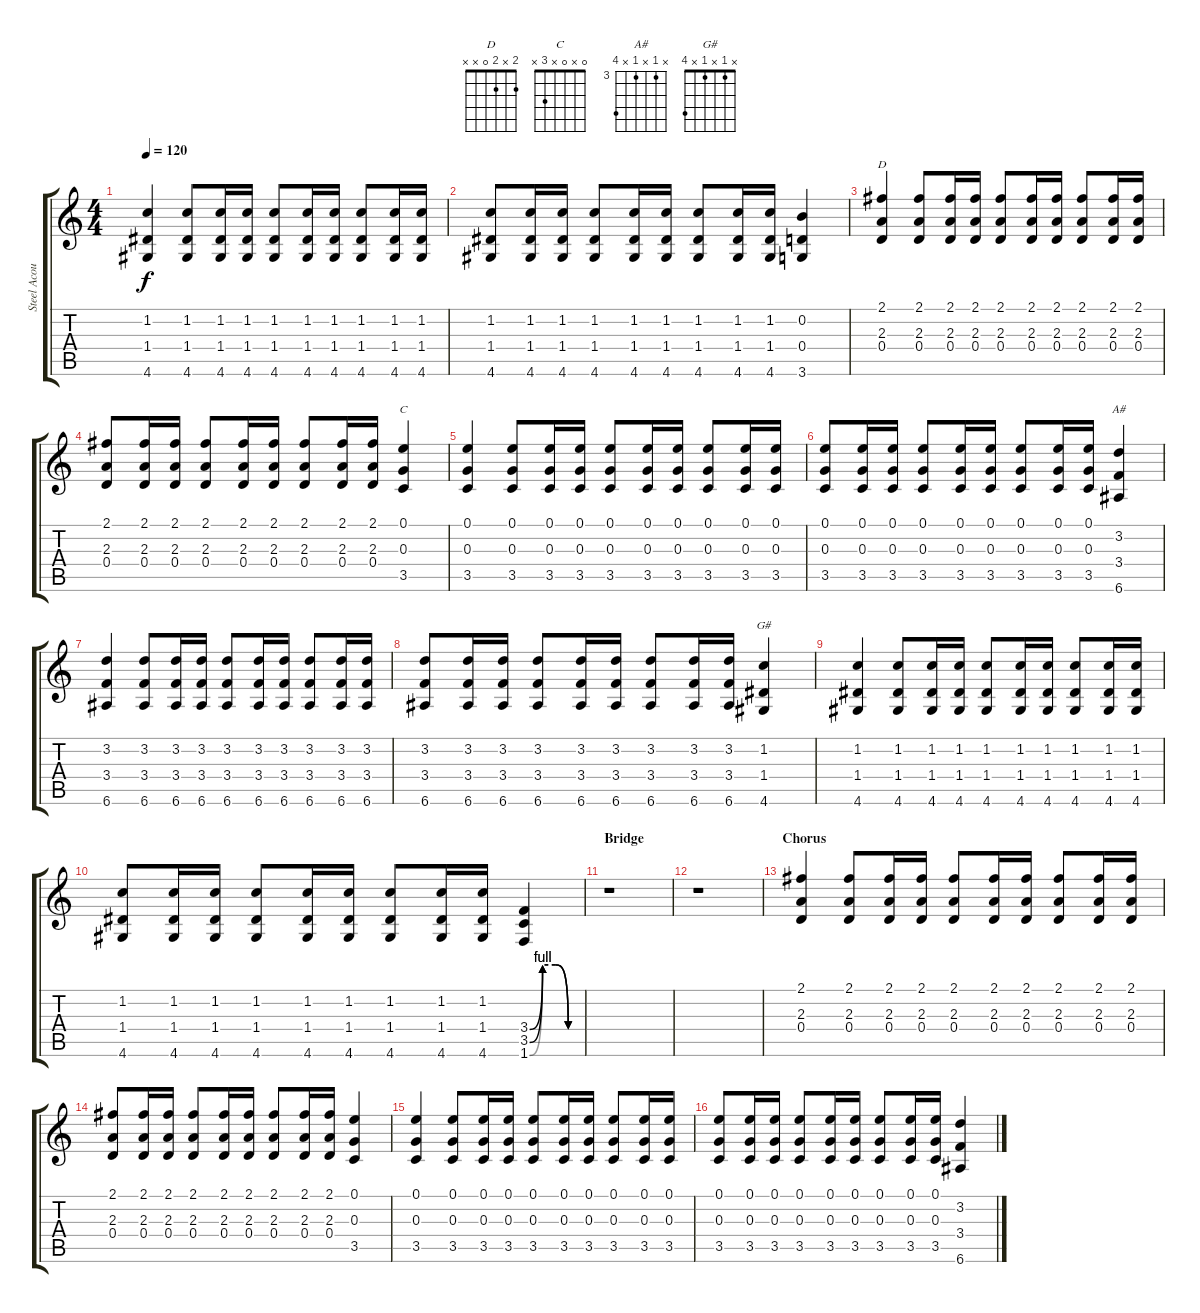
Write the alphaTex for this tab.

\track ("Steel Acoustic" "Steel Acou") {instrument acousticguitarsteel}
\staff {score tabs}
\tuning (E4 B3 G3 D3 A2 E2) {hide}
\chord ("D" 2 x 2 0 x x)
\chord ("C" 0 x 0 x 3 x)
\chord ("A#" x 3 x 3 x 6) {firstfret 3}
\chord ("G#" x 1 x 1 x 4)
\ts (4 4)
\tempo 120
\clef g2
\ks c
(1.2 1.4 4.6).4{dy f} (1.2 1.4 4.6).8 (1.2 1.4 4.6).16 (1.2 1.4 4.6).16 (1.2 1.4 4.6).8 (1.2 1.4 4.6).16 (1.2 1.4 4.6).16 (1.2 1.4 4.6).8 (1.2 1.4 4.6).16 (1.2 1.4 4.6).16 |
(1.2 1.4 4.6).8 (1.2 1.4 4.6).16 (1.2 1.4 4.6).16 (1.2 1.4 4.6).8 (1.2 1.4 4.6).16 (1.2 1.4 4.6).16 (1.2 1.4 4.6).8 (1.2 1.4 4.6).16 (1.2 1.4 4.6).16 (0.2 0.4 3.6).4 |
(2.1 2.3 0.4).4{ch "D"} (2.1 2.3 0.4).8 (2.1 2.3 0.4).16 (2.1 2.3 0.4).16 (2.1 2.3 0.4).8 (2.1 2.3 0.4).16 (2.1 2.3 0.4).16 (2.1 2.3 0.4).8 (2.1 2.3 0.4).16 (2.1 2.3 0.4).16 |
(2.1 2.3 0.4).8 (2.1 2.3 0.4).16 (2.1 2.3 0.4).16 (2.1 2.3 0.4).8 (2.1 2.3 0.4).16 (2.1 2.3 0.4).16 (2.1 2.3 0.4).8 (2.1 2.3 0.4).16 (2.1 2.3 0.4).16 (0.1 0.3 3.5).4{ch "C"} |
(0.1 0.3 3.5).4 (0.1 0.3 3.5).8 (0.1 0.3 3.5).16 (0.1 0.3 3.5).16 (0.1 0.3 3.5).8 (0.1 0.3 3.5).16 (0.1 0.3 3.5).16 (0.1 0.3 3.5).8 (0.1 0.3 3.5).16 (0.1 0.3 3.5).16 |
(0.1 0.3 3.5).8 (0.1 0.3 3.5).16 (0.1 0.3 3.5).16 (0.1 0.3 3.5).8 (0.1 0.3 3.5).16 (0.1 0.3 3.5).16 (0.1 0.3 3.5).8 (0.1 0.3 3.5).16 (0.1 0.3 3.5).16 (3.2 3.4 6.6).4{ch "A#"} |
(3.2 3.4 6.6).4 (3.2 3.4 6.6).8 (3.2 3.4 6.6).16 (3.2 3.4 6.6).16 (3.2 3.4 6.6).8 (3.2 3.4 6.6).16 (3.2 3.4 6.6).16 (3.2 3.4 6.6).8 (3.2 3.4 6.6).16 (3.2 3.4 6.6).16 |
(3.2 3.4 6.6).8 (3.2 3.4 6.6).16 (3.2 3.4 6.6).16 (3.2 3.4 6.6).8 (3.2 3.4 6.6).16 (3.2 3.4 6.6).16 (3.2 3.4 6.6).8 (3.2 3.4 6.6).16 (3.2 3.4 6.6).16 (1.2 1.4 4.6).4{ch "G#"} |
(1.2 1.4 4.6).4 (1.2 1.4 4.6).8 (1.2 1.4 4.6).16 (1.2 1.4 4.6).16 (1.2 1.4 4.6).8 (1.2 1.4 4.6).16 (1.2 1.4 4.6).16 (1.2 1.4 4.6).8 (1.2 1.4 4.6).16 (1.2 1.4 4.6).16 |
(1.2 1.4 4.6).8 (1.2 1.4 4.6).16 (1.2 1.4 4.6).16 (1.2 1.4 4.6).8 (1.2 1.4 4.6).16 (1.2 1.4 4.6).16 (1.2 1.4 4.6).8 (1.2 1.4 4.6).16 (1.2 1.4 4.6).16 (3.4{be (custom 0 0 15 4 30 4 45 0 60 0)} 3.5{be (custom 0 0 15 4 30 4 45 0 60 0)} 1.6{be (custom 0 0 15 4 30 4 45 0 60 0)}).4 |
\section ("" "Bridge")
r.1 |
r.1 |
\section ("" "Chorus")
(2.1 2.3 0.4).4{volume 10} (2.1 2.3 0.4).8 (2.1 2.3 0.4).16 (2.1 2.3 0.4).16 (2.1 2.3 0.4).8 (2.1 2.3 0.4).16 (2.1 2.3 0.4).16 (2.1 2.3 0.4).8 (2.1 2.3 0.4).16 (2.1 2.3 0.4).16 |
(2.1 2.3 0.4).8 (2.1 2.3 0.4).16 (2.1 2.3 0.4).16 (2.1 2.3 0.4).8 (2.1 2.3 0.4).16 (2.1 2.3 0.4).16 (2.1 2.3 0.4).8 (2.1 2.3 0.4).16 (2.1 2.3 0.4).16 (0.1 0.3 3.5).4 |
(0.1 0.3 3.5).4 (0.1 0.3 3.5).8 (0.1 0.3 3.5).16 (0.1 0.3 3.5).16 (0.1 0.3 3.5).8 (0.1 0.3 3.5).16 (0.1 0.3 3.5).16 (0.1 0.3 3.5).8 (0.1 0.3 3.5).16 (0.1 0.3 3.5).16 |
(0.1 0.3 3.5).8 (0.1 0.3 3.5).16 (0.1 0.3 3.5).16 (0.1 0.3 3.5).8 (0.1 0.3 3.5).16 (0.1 0.3 3.5).16 (0.1 0.3 3.5).8 (0.1 0.3 3.5).16 (0.1 0.3 3.5).16 (3.2 3.4 6.6).4
